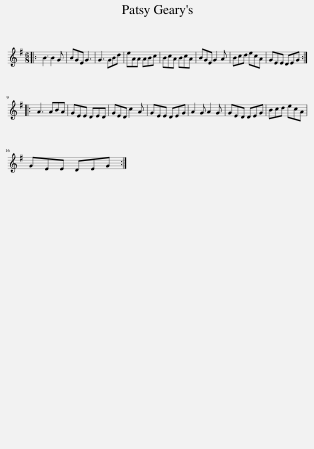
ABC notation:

X:1
L:1/8
M:6/8
I:linebreak $
K:G
V:1 treble
V:1
|: B3 B2 G | BGE G3 | G3 GBd | eAA ABc | BcA BcA | %5
 BGE G2 A | Bcd ecA | GEE DEG ::$ A3 ABA | GEE DED | %10
 GED c2 A | GEE DEG | A2 G A2 G | GED DEG | Bcd ecA |$ %15
 GEE DEG :| %16
